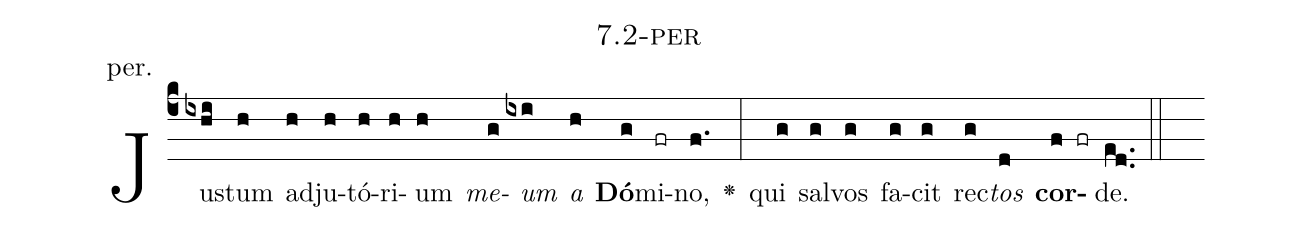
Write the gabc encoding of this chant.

name: 7.2-per;
annotation: per.;
%%
(c4)Jus(ixhi)tum(h) ad(h)ju(h)tó(h)ri(h)um(h) <i>me</i>(g)<i>um</i>(ixi) <i>a</i>(h) <b>Dó</b>(g)mi(fr)no,(f.) <v>\greheightstar</v>(:) qui(g) sal(g)vos(g) fa(g)cit(g) rec(g)<i>tos</i>(d) <b>cor</b>(f fr)de.(ed..) (::)


%E(g) u(g) o(g) u(d) a(f) e.(ed..) (::)
